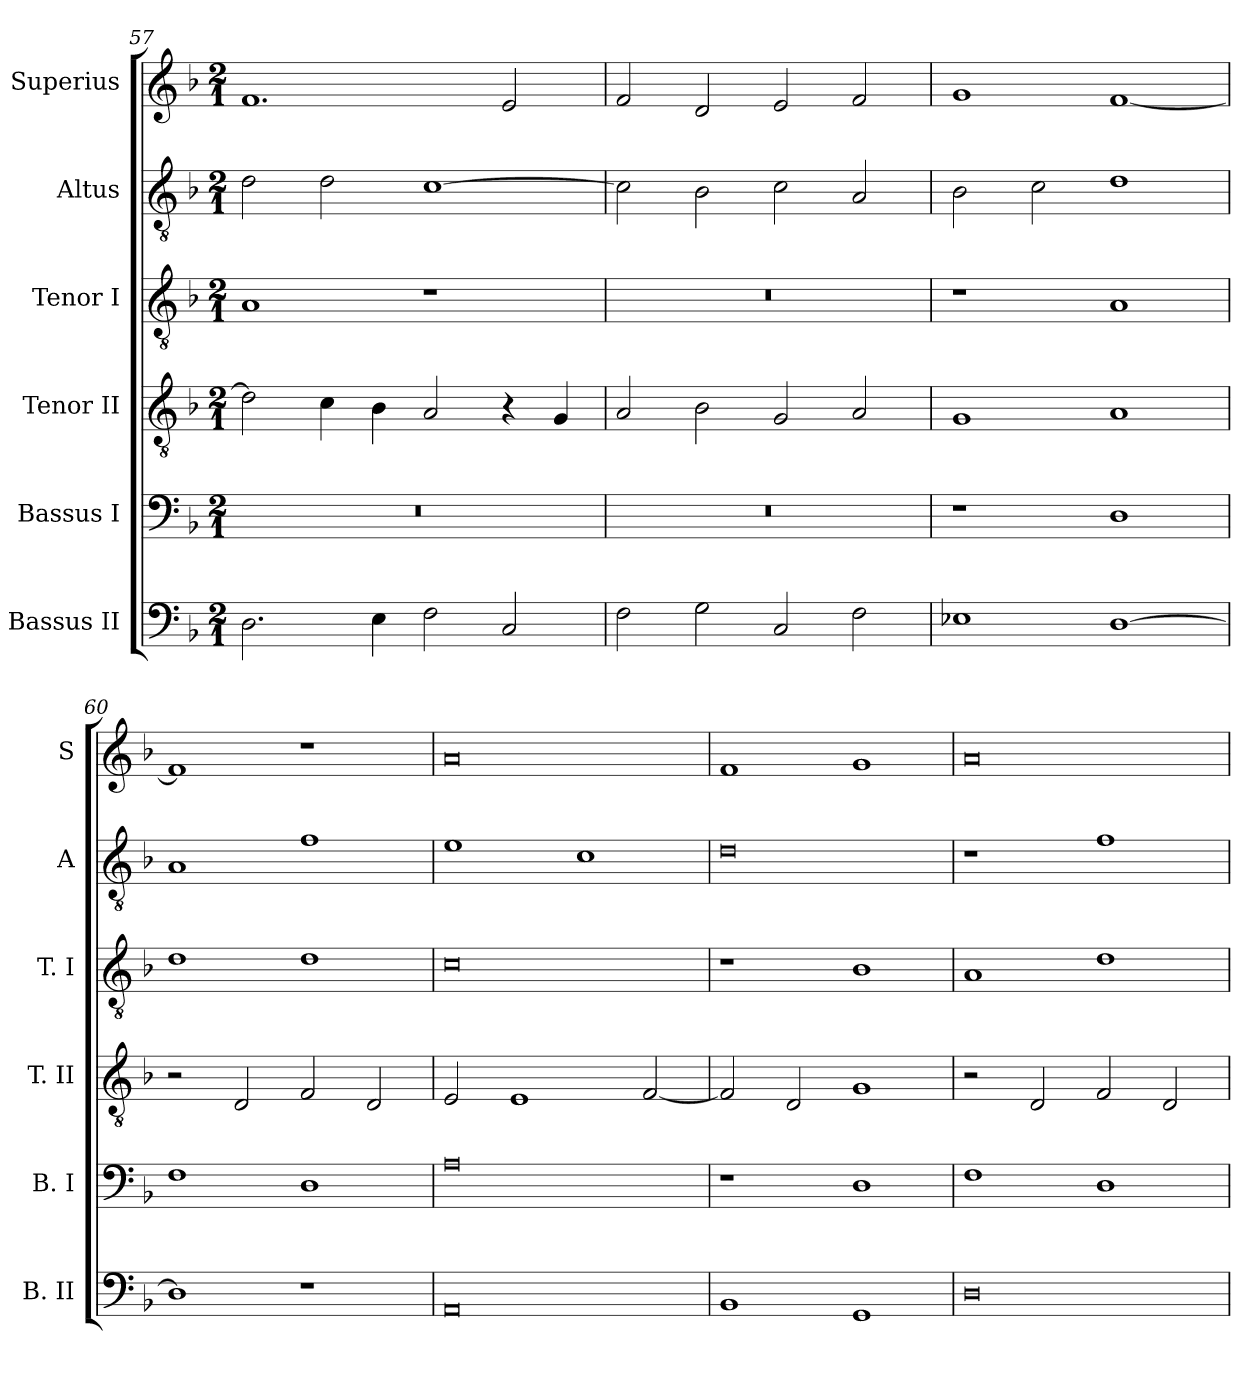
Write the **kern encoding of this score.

**kern	**kern	**kern	**kern	**kern	**kern
*part6	*part5	*part4	*part3	*part2	*part1
*staff6	*staff5	*staff4	*staff3	*staff2	*staff1
*I"Bassus II	*I"Bassus I	*I"Tenor II	*I"Tenor I	*I"Altus	*I"Superius
*I'B. II	*I'B. I	*I'T. II	*I'T. I	*I'A	*I'S
*clefF4	*clefF4	*clefGv2	*clefGv2	*clefGv2	*clefG2
*k[b-]	*k[b-]	*k[b-]	*k[b-]	*k[b-]	*k[b-]
*F:	*F:	*F:	*F:	*F:	*F:
*M2/1	*M2/1	*M2/1	*M2/1	*M2/1	*M2/1
=57	=57	=57	=57	=57	=57
2.D	0r	2d]	1A	2d	1.f
.	.	4c	.	2d	.
4E	.	4B-	.	.	.
2F	.	2A	1r	[1c	.
2C	.	4r	.	.	2e
.	.	4G	.	.	.
=58	=58	=58	=58	=58	=58
2F	0r	2A	0r	2c]	2f
2G	.	2B-	.	2B-	2d
2C	.	2G	.	2c	2e
2F	.	2A	.	2A	2f
=59	=59	=59	=59	=59	=59
1E-X	1r	1G	1r	2B-	1g
.	.	.	.	2c	.
[1D	1D	1A	1A	1d	[1f
=60	=60	=60	=60	=60	=60
1D]	1F	2r	1d	1A	1f]
.	.	2D	.	.	.
1r	1D	2F	1d	1f	1r
.	.	2D	.	.	.
=61	=61	=61	=61	=61	=61
0AA	0A	2E	0c	1e	0a
.	.	1E	.	.	.
.	.	.	.	1c	.
.	.	[2F	.	.	.
=62	=62	=62	=62	=62	=62
1BB-	1r	2F]	1r	0d	1f
.	.	2D	.	.	.
1GG	1D	1G	1B-	.	1g
=63	=63	=63	=63	=63	=63
0D	1F	2r	1A	1r	0a
.	.	2D	.	.	.
.	1D	2F	1d	1f	.
.	.	2D	.	.	.
=	=	=	=	=	=
*-	*-	*-	*-	*-	*-
